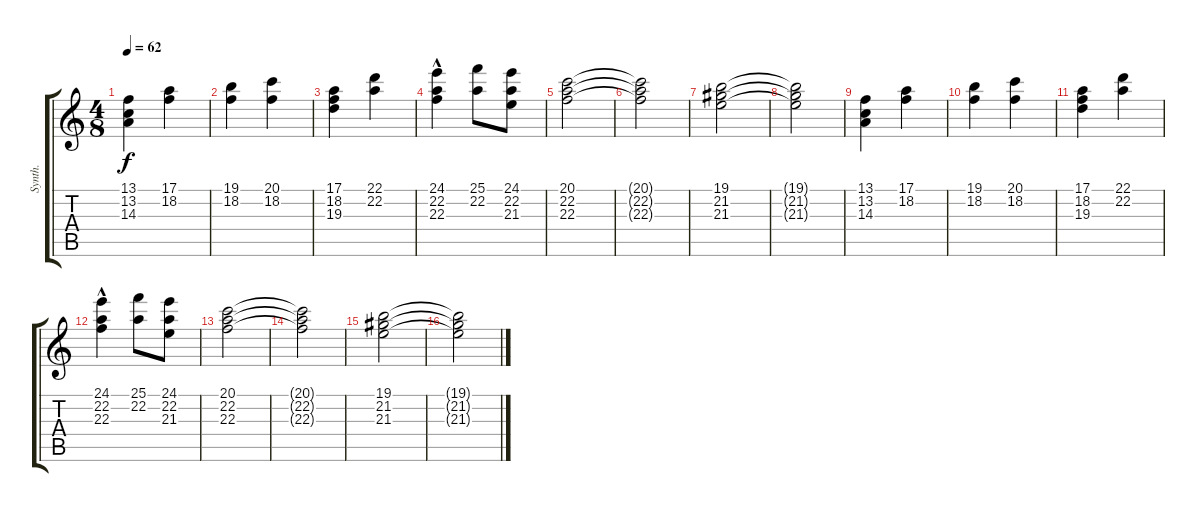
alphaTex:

\track ("Synth." "Synth.") {instrument pad2warm}
\staff {score tabs}
\tuning (E4 B3 G3 D3 A2 E2) {hide}
\ts (4 8)
\tempo 62
\clef g2
\ks c
(13.1 13.2 14.3).4{dy f} (17.1 18.2).4 |
(19.1 18.2).4 (20.1 18.2).4 |
(17.1 18.2 19.3).4 (22.1 22.2).4 |
(24.1 22.2 22.3{hac}).4 (25.1 22.2).8 (24.1 22.2 21.3).8 |
(20.1 22.2 22.3).2 |
(20.1{t} 22.2{t} 22.3{t}).2 |
(19.1 21.2 21.3).2 |
(19.1{t} 21.2{t} 21.3{t}).2 |
(13.1 13.2 14.3).4 (17.1 18.2).4 |
(19.1 18.2).4 (20.1 18.2).4 |
(17.1 18.2 19.3).4 (22.1 22.2).4 |
(24.1 22.2 22.3{hac}).4 (25.1 22.2).8 (24.1 22.2 21.3).8 |
(20.1 22.2 22.3).2 |
(20.1{t} 22.2{t} 22.3{t}).2 |
(19.1 21.2 21.3).2 |
(19.1{t} 21.2{t} 21.3{t}).2
